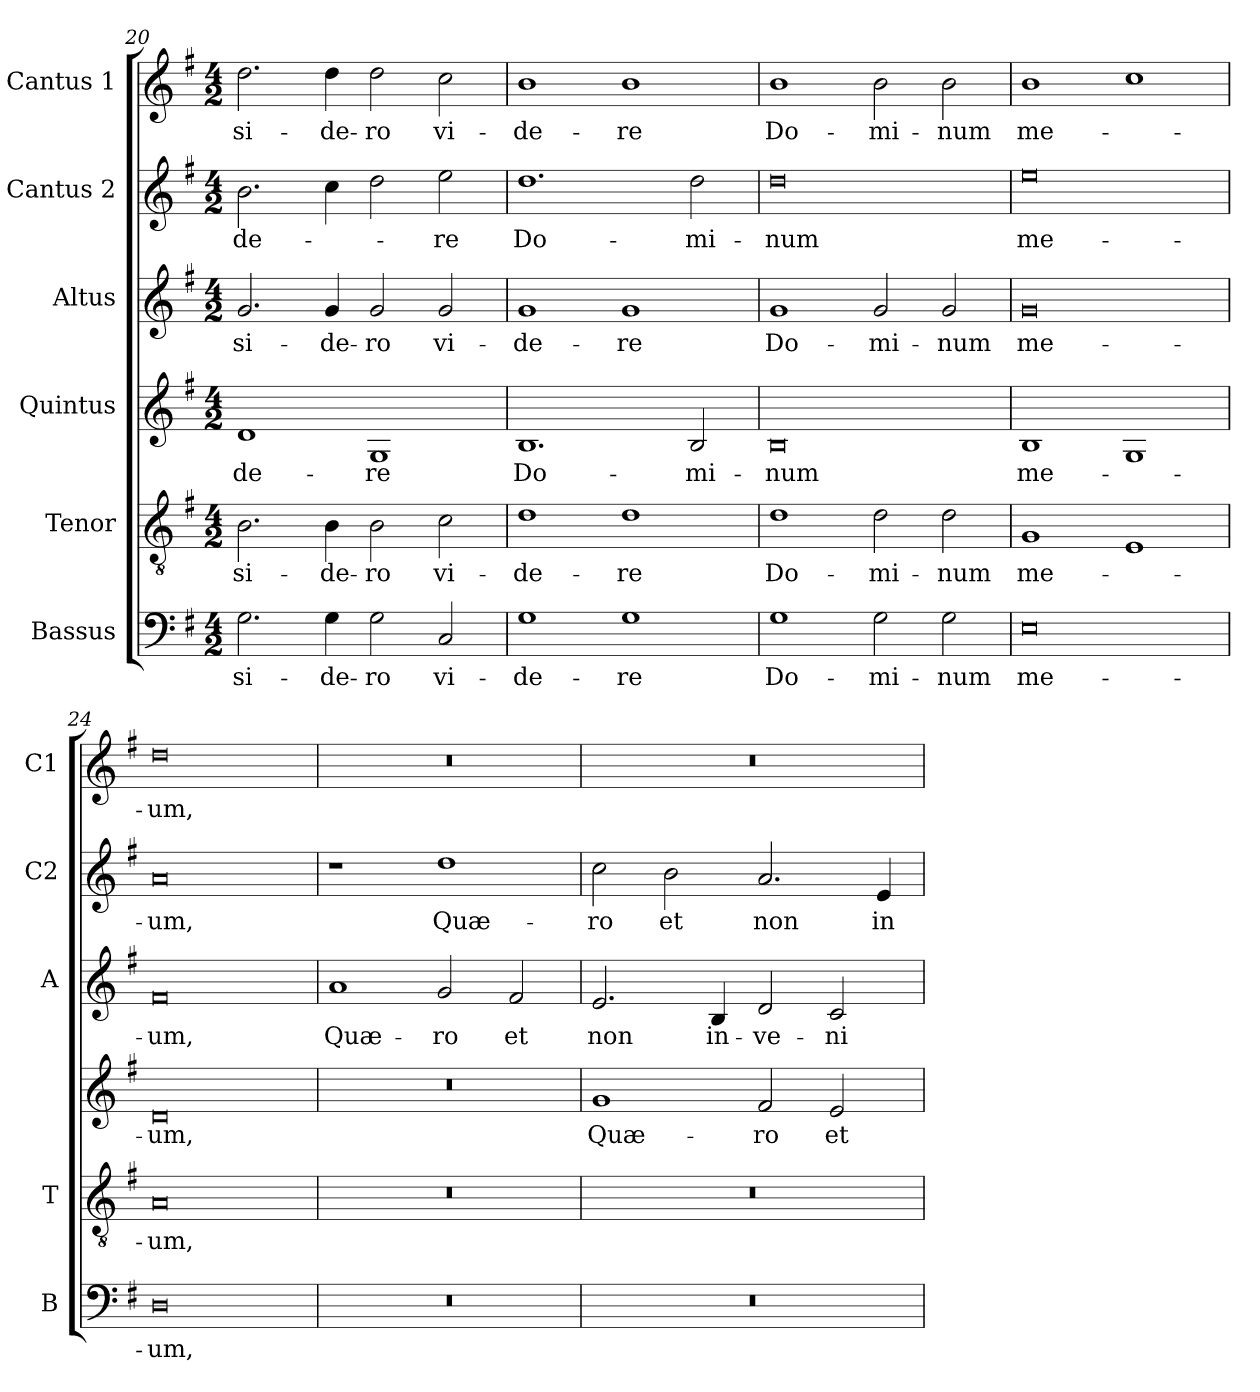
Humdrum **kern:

**kern	**text	**kern	**text	**kern	**text	**kern	**text	**kern	**text	**kern	**text
*part6	*part6	*part5	*part5	*part4	*part4	*part3	*part3	*part2	*part2	*part1	*part1
*staff6	*staff6	*staff5	*staff5	*staff4	*staff4	*staff3	*staff3	*staff2	*staff2	*staff1	*staff1
*I"Bassus	*	*I"Tenor	*	*I"Quintus	*	*I"Altus	*	*I"Cantus 2	*	*I"Cantus 1	*
*I'B	*	*I'T	*	*	*	*I'A	*	*I'C2	*	*I'C1	*
*clefF4	*	*clefGv2	*	*clefG2	*	*clefG2	*	*clefG2	*	*clefG2	*
*k[f#]	*	*k[f#]	*	*k[f#]	*	*k[f#]	*	*k[f#]	*	*k[f#]	*
*G:	*	*G:	*	*G:	*	*G:	*	*G:	*	*G:	*
*M4/2	*	*M4/2	*	*M4/2	*	*M4/2	*	*M4/2	*	*M4/2	*
=20	=20	=20	=20	=20	=20	=20	=20	=20	=20	=20	=20
!	!LO:LY:b	!	!LO:LY:b	!	!LO:LY:b	!	!LO:LY:b	!	!LO:LY:b	!	!LO:LY:b
2.G\	-si-	2.B\	-si-	1d	-de-	2.g/	-si-	2.b\	-de-	2.dd\	-si-
!	!LO:LY:b	!	!LO:LY:b	!	!	!	!LO:LY:b	!	!	!	!LO:LY:b
4G\	-de-	4B\	-de-	.	.	4g/	-de-	4cc\	.	4dd\	-de-
!	!LO:LY:b	!	!LO:LY:b	!	!LO:LY:b	!	!LO:LY:b	!	!	!	!LO:LY:b
2G\	-ro	2B\	-ro	1G	-re	2g/	-ro	2dd\	.	2dd\	-ro
!	!LO:LY:b	!	!LO:LY:b	!	!	!	!LO:LY:b	!	!LO:LY:b	!	!LO:LY:b
2C/	vi-	2c\	vi-	.	.	2g/	vi-	2ee\	-re	2cc\	vi-
=21	=21	=21	=21	=21	=21	=21	=21	=21	=21	=21	=21
!	!LO:LY:b	!	!LO:LY:b	!	!LO:LY:b	!	!LO:LY:b	!	!LO:LY:b	!	!LO:LY:b
1G	-de-	1d	-de-	1.B	Do-	1g	-de-	1.dd	Do-	1b	-de-
!	!LO:LY:b	!	!LO:LY:b	!	!	!	!LO:LY:b	!	!	!	!LO:LY:b
1G	-re	1d	-re	.	.	1g	-re	.	.	1b	-re
!	!	!	!	!	!LO:LY:b	!	!	!	!LO:LY:b	!	!
.	.	.	.	2B/	-mi-	.	.	2dd\	-mi-	.	.
!!LO:LB:g=z
=22	=22	=22	=22	=22	=22	=22	=22	=22	=22	=22	=22
!	!LO:LY:b	!	!LO:LY:b	!	!LO:LY:b	!	!LO:LY:b	!	!LO:LY:b	!	!LO:LY:b
1G	Do-	1d	Do-	0B	-num	1g	Do-	0dd	-num	1b	Do-
!	!LO:LY:b	!	!LO:LY:b	!	!	!	!LO:LY:b	!	!	!	!LO:LY:b
2G\	-mi-	2d\	-mi-	.	.	2g/	-mi-	.	.	2b\	-mi-
!	!LO:LY:b	!	!LO:LY:b	!	!	!	!LO:LY:b	!	!	!	!LO:LY:b
2G\	-num	2d\	-num	.	.	2g/	-num	.	.	2b\	-num
=23	=23	=23	=23	=23	=23	=23	=23	=23	=23	=23	=23
!	!LO:LY:b	!	!LO:LY:b	!	!LO:LY:b	!	!LO:LY:b	!	!LO:LY:b	!	!LO:LY:b
0E	me-	1G	me-	1B	me-	0g	me-	0ee	me-	1b	me-
.	.	1E	.	1G	.	.	.	.	.	1cc	.
=24	=24	=24	=24	=24	=24	=24	=24	=24	=24	=24	=24
!	!LO:LY:b	!	!LO:LY:b	!	!LO:LY:b	!	!LO:LY:b	!	!LO:LY:b	!	!LO:LY:b
0D	-um,	0A	-um,	0d	-um,	0f#	-um,	0a	-um,	0dd	-um,
=25	=25	=25	=25	=25	=25	=25	=25	=25	=25	=25	=25
!	!	!	!	!	!	!	!LO:LY:b	!	!	!	!
0r	.	0r	.	0r	.	1a	Quæ-	1r	.	0r	.
!	!	!	!	!	!	!	!LO:LY:b	!	!LO:LY:b	!	!
.	.	.	.	.	.	2g/	-ro	1dd	Quæ-	.	.
!	!	!	!	!	!	!	!LO:LY:b	!	!	!	!
.	.	.	.	.	.	2f#/	et	.	.	.	.
=26	=26	=26	=26	=26	=26	=26	=26	=26	=26	=26	=26
!	!	!	!	!	!LO:LY:b	!	!LO:LY:b	!	!LO:LY:b	!	!
0r	.	0r	.	1g	Quæ-	2.e/	non	2cc\	-ro	0r	.
!	!	!	!	!	!	!	!	!	!LO:LY:b	!	!
.	.	.	.	.	.	.	.	2b\	et	.	.
!	!	!	!	!	!	!	!LO:LY:b	!	!	!	!
.	.	.	.	.	.	4B/	in-	.	.	.	.
!	!	!	!	!	!LO:LY:b	!	!LO:LY:b	!	!LO:LY:b	!	!
.	.	.	.	2f#/	-ro	2d/	-ve-	2.a/	non	.	.
!	!	!	!	!	!LO:LY:b	!	!LO:LY:b	!	!	!	!
.	.	.	.	2e/	et	2c/	-ni-	.	.	.	.
!	!	!	!	!	!	!	!	!	!LO:LY:b	!	!
.	.	.	.	.	.	.	.	4e/	in-	.	.
=	=	=	=	=	=	=	=	=	=	=	=
*-	*-	*-	*-	*-	*-	*-	*-	*-	*-	*-	*-
